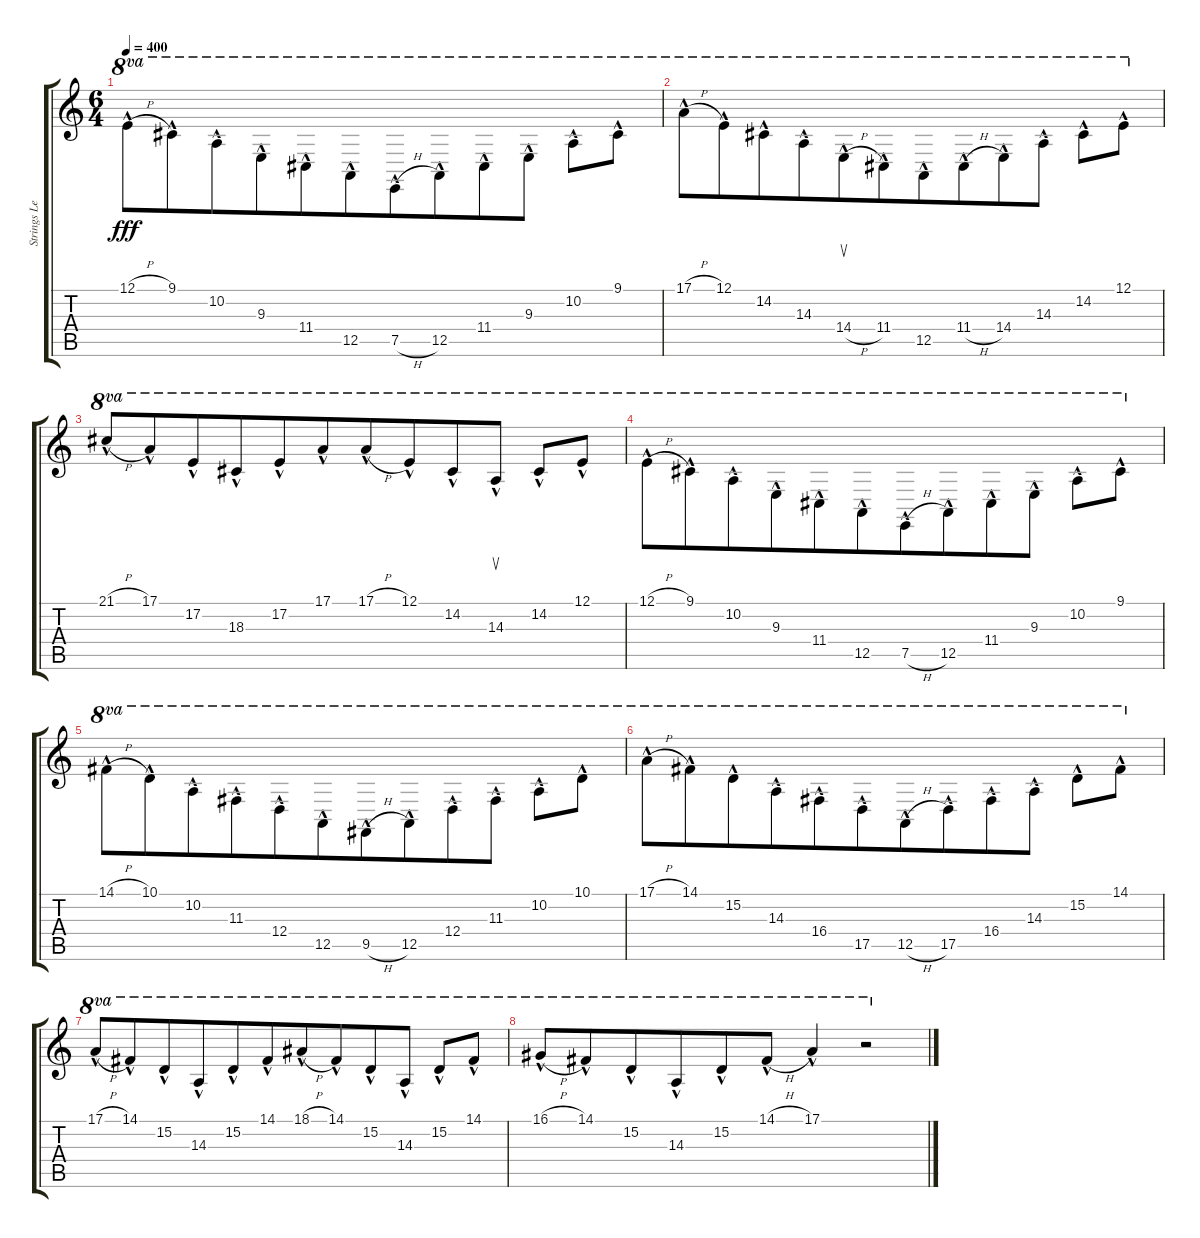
\track ("Strings Lead" "Strings Le") {instrument stringensemble1}
\staff {score tabs}
\tuning (E4 B3 G3 D3 A2 E2) {hide}
\ts (6 4)
\tempo 400
\clef g2
\ks c
12.1{h hac}.8{ot 8va dy fff beam Down} 9.1{hac}.8{ot 8va beam Down beam merge} 10.2{hac}.8{ot 8va beam Down} 9.3{hac}.8{ot 8va beam Down beam merge} 11.4{hac}.8{ot 8va beam Down} 12.5{hac}.8{ot 8va beam Down beam merge} 7.5{h hac}.8{ot 8va beam Down} 12.5{hac}.8{ot 8va beam Down beam merge} 11.4{hac}.8{ot 8va beam Down} 9.3{hac}.8{ot 8va beam Down} 10.2{hac}.8{ot 8va beam Down} 9.1{hac}.8{ot 8va beam Down} |
17.1{h hac}.8{ot 8va beam Down} 12.1{hac}.8{ot 8va beam Down beam merge} 14.2{hac}.8{ot 8va beam Down} 14.3{hac}.8{ot 8va beam Down beam merge} 14.4{h hac}.8{su ot 8va beam Down} 11.4{hac}.8{ot 8va beam Down beam merge} 12.5{hac}.8{ot 8va beam Down} 11.4{h hac}.8{ot 8va beam Down beam merge} 14.4{hac}.8{ot 8va beam Down} 14.3{hac}.8{ot 8va beam Down} 14.2{hac}.8{ot 8va beam Down} 12.1{hac}.8{ot 8va beam Down} |
21.1{h hac}.8{ot 8va beam Up} 17.1{hac}.8{ot 8va beam Up beam merge} 17.2{hac}.8{ot 8va beam Up} 18.3{hac}.8{ot 8va beam Up beam merge} 17.2{hac}.8{ot 8va beam Up} 17.1{hac}.8{ot 8va beam Up beam merge} 17.1{h hac}.8{ot 8va beam Up} 12.1{hac}.8{ot 8va beam Up beam merge} 14.2{hac}.8{ot 8va beam Up} 14.3{hac}.8{su ot 8va beam Up} 14.2{hac}.8{ot 8va beam Up} 12.1{hac}.8{ot 8va beam Up} |
12.1{h hac}.8{ot 8va beam Down} 9.1{hac}.8{ot 8va beam Down beam merge} 10.2{hac}.8{ot 8va beam Down} 9.3{hac}.8{ot 8va beam Down beam merge} 11.4{hac}.8{ot 8va beam Down} 12.5{hac}.8{ot 8va beam Down beam merge} 7.5{h hac}.8{ot 8va beam Down} 12.5{hac}.8{ot 8va beam Down beam merge} 11.4{hac}.8{ot 8va beam Down} 9.3{hac}.8{ot 8va beam Down} 10.2{hac}.8{ot 8va beam Down} 9.1{hac}.8{ot 8va beam Down} |
14.1{h hac}.8{ot 8va beam Down} 10.1{hac}.8{ot 8va beam Down beam merge} 10.2{hac}.8{ot 8va beam Down} 11.3{hac}.8{ot 8va beam Down beam merge} 12.4{hac}.8{ot 8va beam Down} 12.5{hac}.8{ot 8va beam Down beam merge} 9.5{h hac}.8{ot 8va beam Down} 12.5{hac}.8{ot 8va beam Down beam merge} 12.4{hac}.8{ot 8va beam Down} 11.3{hac}.8{ot 8va beam Down} 10.2{hac}.8{ot 8va beam Down} 10.1{hac}.8{ot 8va beam Down} |
17.1{h hac}.8{ot 8va beam Down} 14.1{hac}.8{ot 8va beam Down beam merge} 15.2{hac}.8{ot 8va beam Down} 14.3{hac}.8{ot 8va beam Down beam merge} 16.4{hac}.8{ot 8va beam Down} 17.5{hac}.8{ot 8va beam Down beam merge} 12.5{h hac}.8{ot 8va beam Down} 17.5{hac}.8{ot 8va beam Down beam merge} 16.4{hac}.8{ot 8va beam Down} 14.3{hac}.8{ot 8va beam Down} 15.2{hac}.8{ot 8va beam Down} 14.1{hac}.8{ot 8va beam Down} |
17.1{h hac}.8{ot 8va beam Up} 14.1{hac}.8{ot 8va beam Up beam merge} 15.2{hac}.8{ot 8va beam Up} 14.3{hac}.8{ot 8va beam Up beam merge} 15.2{hac}.8{ot 8va beam Up} 14.1{hac}.8{ot 8va beam Up beam merge} 18.1{h hac}.8{ot 8va beam Up} 14.1{hac}.8{ot 8va beam Up beam merge} 15.2{hac}.8{ot 8va beam Up} 14.3{hac}.8{ot 8va beam Up} 15.2{hac}.8{ot 8va beam Up} 14.1{hac}.8{ot 8va beam Up} |
16.1{h hac}.8{ot 8va beam Up} 14.1{hac}.8{ot 8va beam Up beam merge} 15.2{hac}.8{ot 8va beam Up} 14.3{hac}.8{ot 8va beam Up beam merge} 15.2{hac}.8{ot 8va beam Up} 14.1{h hac}.8{ot 8va beam Up} 17.1{hac}.4{ot 8va beam Up} r.2{ot 8va}
